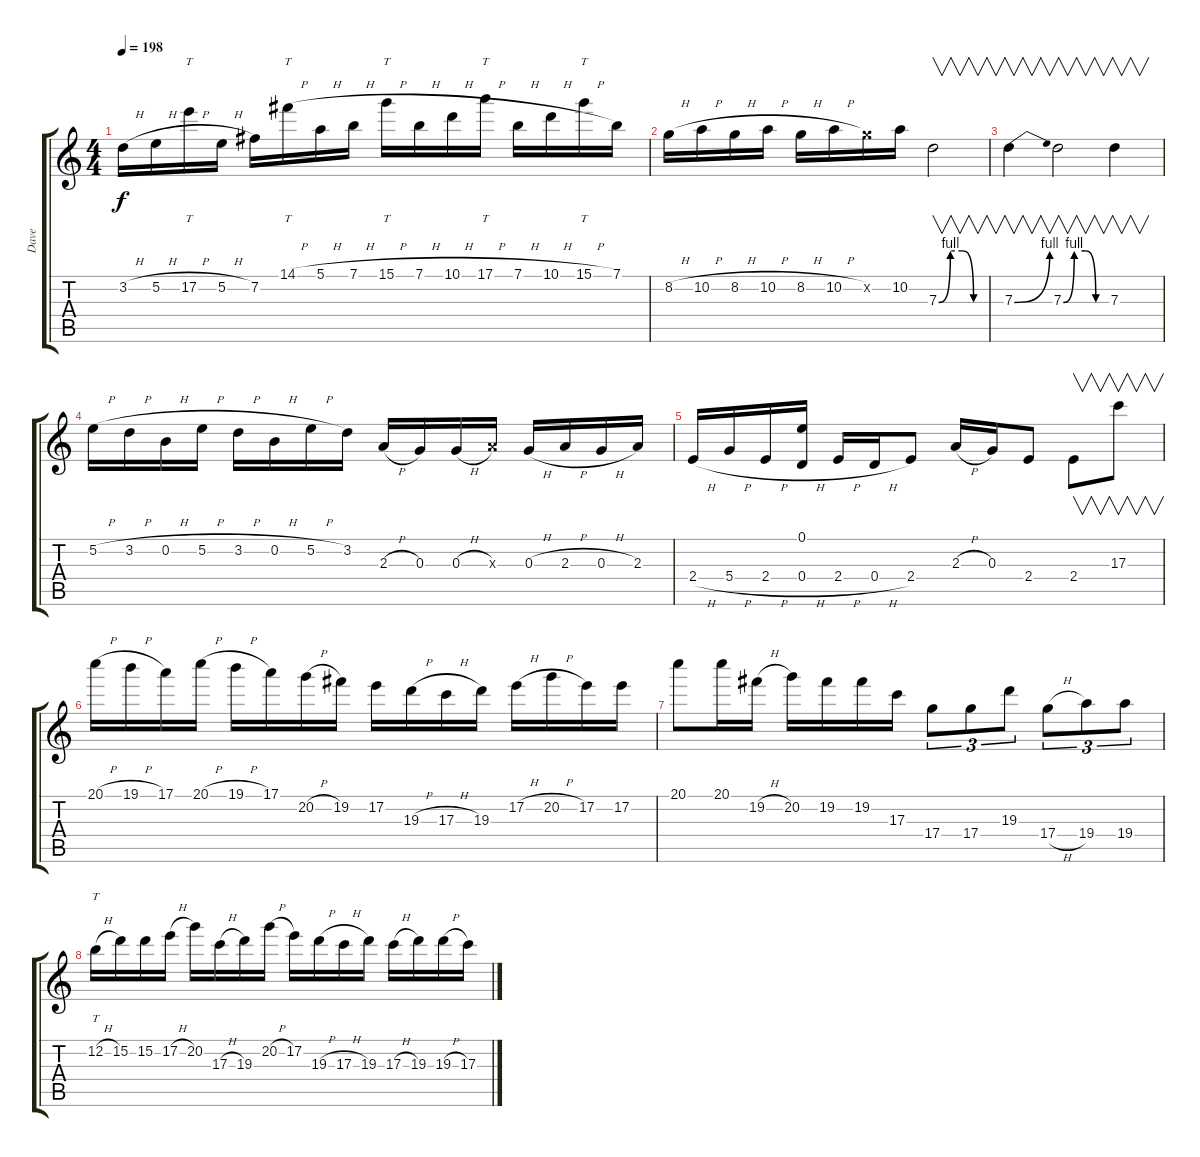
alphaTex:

\track ("Dave" "Dave") {instrument distortionguitar}
\staff {score tabs}
\tuning (E4 B3 G3 D3 A2 E2) {hide}
\ts (4 4)
\tempo 198
\clef g2
\ks c
3.2{h}.16{dy f} 5.2{h}.16 17.2{h}.16{tt} 5.2{h}.16 7.2.16 14.1{h}.16{tt} 5.1{h}.16 7.1{h}.16 15.1{h}.16{tt} 7.1{h}.16 10.1{h}.16 17.1{h}.16{tt} 7.1{h}.16 10.1{h}.16 15.1{h}.16{tt} 7.1.16 |
8.2{h}.16 10.2{h}.16 8.2{h}.16 10.2{h}.16 8.2{h}.16 10.2{h}.16 8.2{x}.16 10.2.16 7.3{be (custom 0 0 15 4 30 4 45 0 60 0)}.2{v} |
7.3{be (bend 0 0 60 4)}.4{v} 7.3{be (custom 0 0 15 4 30 4 45 0 60 0)}.2{v} 7.3.4{v} |
5.2{h}.16 3.2{h}.16 0.2{h}.16 5.2{h}.16 3.2{h}.16 0.2{h}.16 5.2{h}.16 3.2.16 2.3{h}.16 0.3.16 0.3{h}.16 2.3{x}.16 0.3{h}.16 2.3{h}.16 0.3{h}.16 2.3.16 |
2.4{h}.16 5.4{h}.16 2.4{h}.16 (0.1 0.4{h}).16 2.4{h}.16 0.4{h}.16 2.4.8 2.3{h}.16 0.3.16 2.4.8 2.4.8{v} 17.3.8{v} |
20.1{h}.16 19.1{h}.16 17.1.16 20.1{h}.16 19.1{h}.16 17.1.16 20.2{h}.16 19.2.16 17.2.16 19.3{h}.16 17.3{h}.16 19.3.16 17.2{h}.16 20.2{h}.16 17.2.16 17.2.16 |
20.1.8 20.1.16 19.2{h}.16 20.2.16 19.2.16 19.2.16 17.3.16 17.4.8{tu (3 2)} 17.4.8{tu (3 2)} 19.3.8{tu (3 2)} 17.4{h}.8{tu (3 2)} 19.4.8{tu (3 2)} 19.4.8{tu (3 2)} |
12.2{h}.16{tt} 15.2.16 15.2.16 17.2{h}.16 20.2.16 17.3{h}.16 19.3.16 20.2{h}.16 17.2.16 19.3{h}.16 17.3{h}.16 19.3.16 17.3{h}.16 19.3.16 19.3{h}.16 17.3.16
